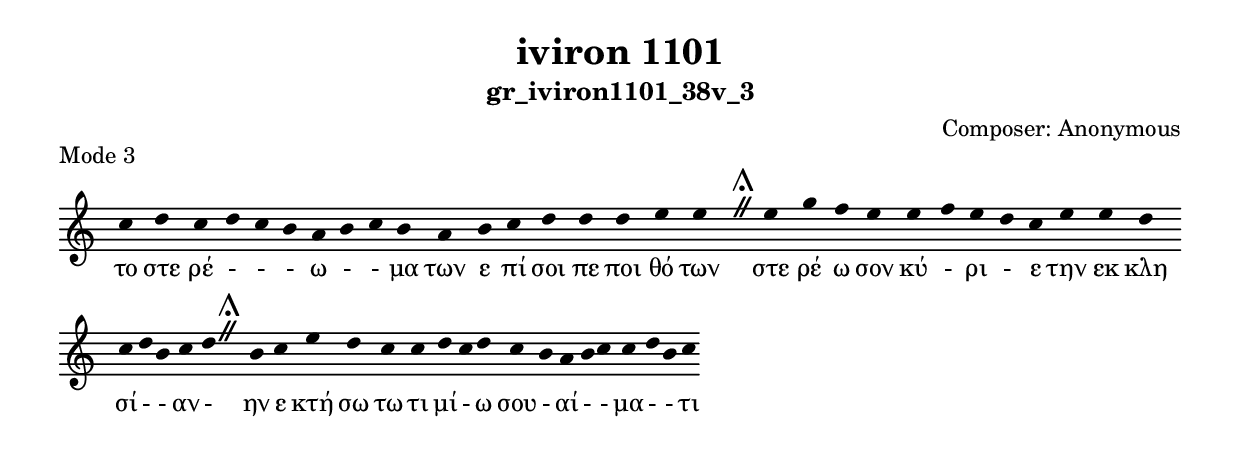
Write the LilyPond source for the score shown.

\include "gregorian.ly"

	\header {
 	  title = "iviron 1101"
	  subtitle = "gr_iviron1101_38v_3"
	  composer = "Composer: Αnonymous"
	  piece = "Mode 3"
	}

	chant = {
	  c''4 d''4 c''4 d''4 c''4 b'4 a'4 b'4 c''4 b'4 a'4 b'4 c''4 d''4 d''4 d''4 e''4 e''4 \divisioMaior
 e''4 g''4 f''4 e''4 e''4 f''4 e''4 d''4 c''4 e''4 e''4 d''4 c''4 d''4 b'4 c''4 d''4 \divisioMaior
 b'4 c''4 e''4 d''4 c''4 c''4 d''4 c''4 d''4 c''4 b'4 a'4 b'4 c''4 c''4 d''4 b'4 c''4\finalis
	}

	verba = \lyricmode {το στε ρέ -  -  - ω -  - μα των ε πί σοι πε ποι θό των 
στε ρέ ω σον κύ - ρι - ε την εκ κλη σί -  - αν - 
ην ε κτή σω τω τι μί - ω σου - αί -  - μα -  - τι 
	}


	\score {
	  \new Staff <<
	  \new Voice = "melody" \chant
	  \new Lyrics = "one" \lyricsto melody \verba
	  >>
	  \layout {
	    \context {
	      \Staff
	      \remove "Time_signature_engraver"
	      \remove "Bar_engraver"
	    }
	    \context {
	      \Voice
	      \remove "Stem_engraver"
	    }
	  }
	}